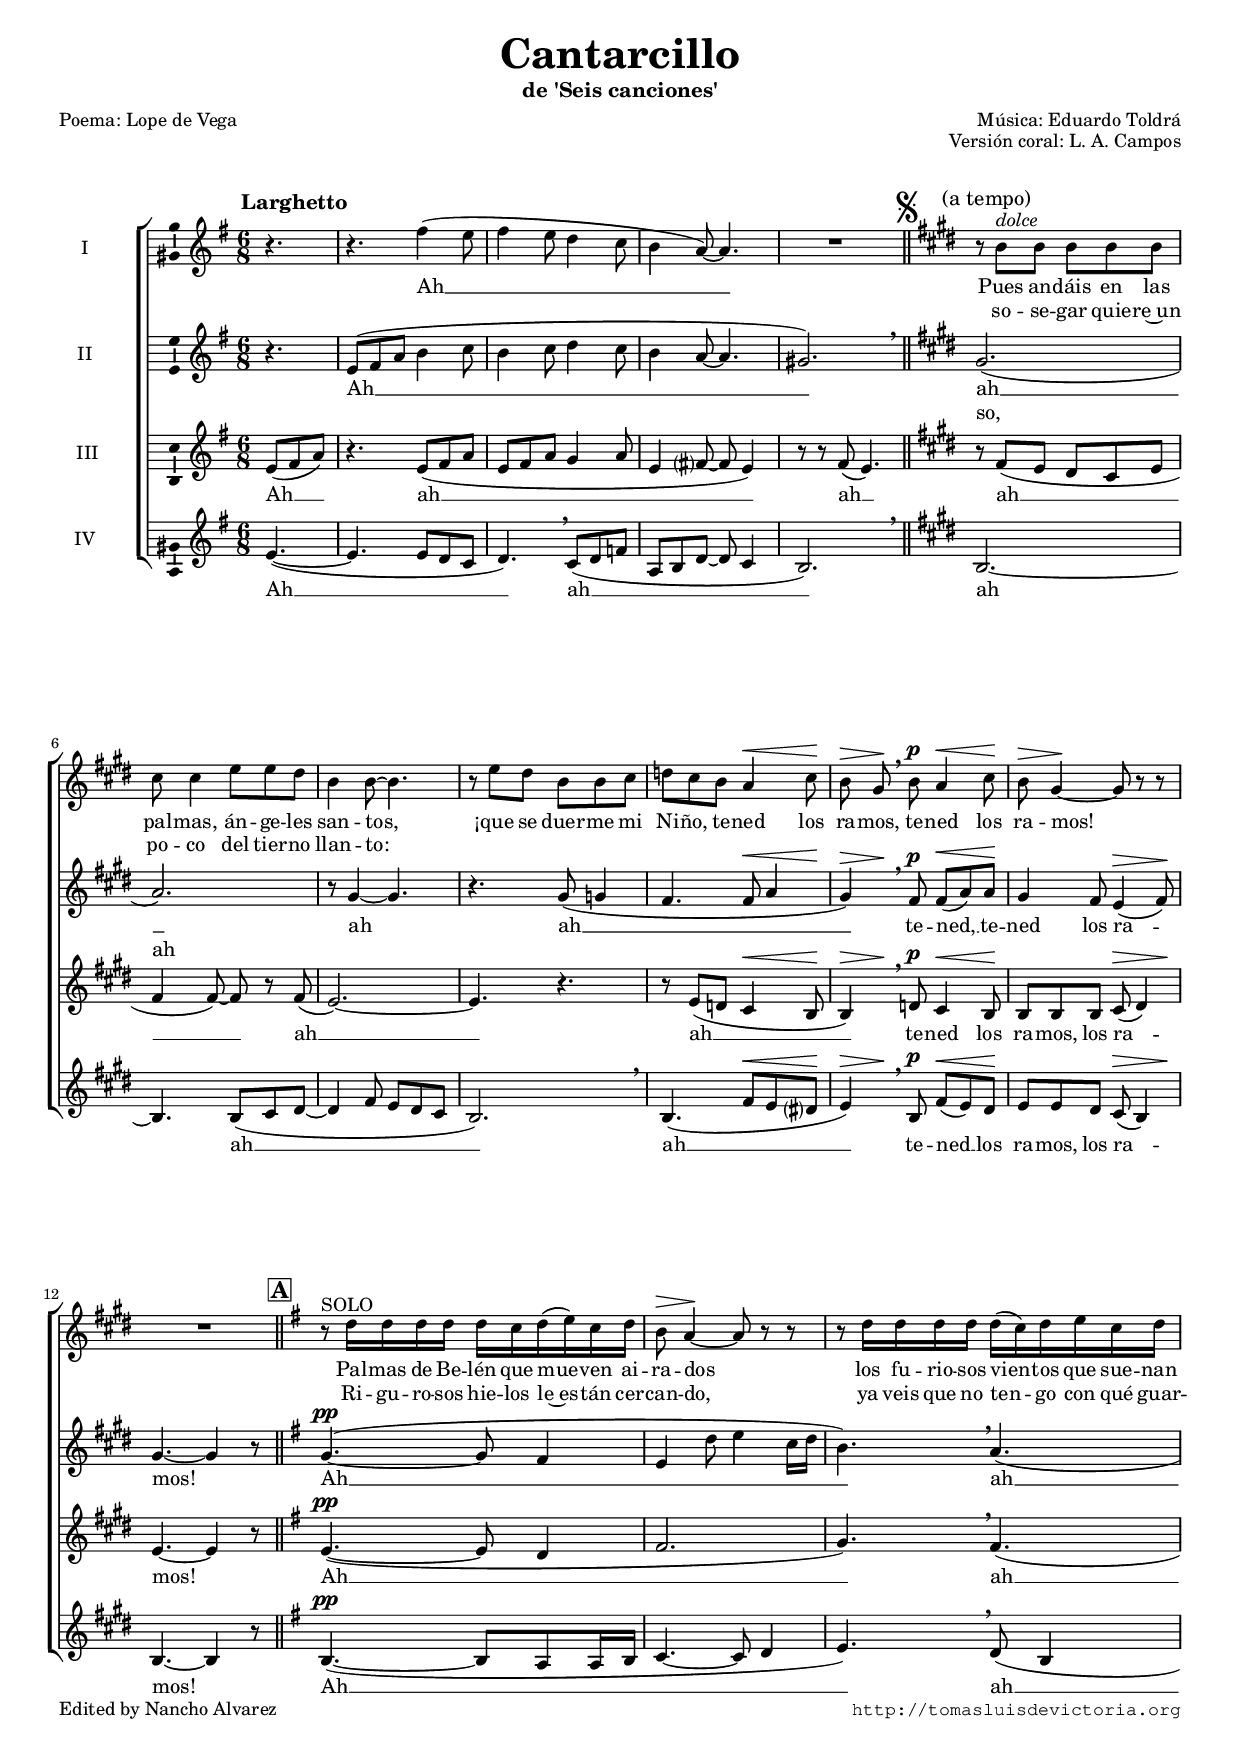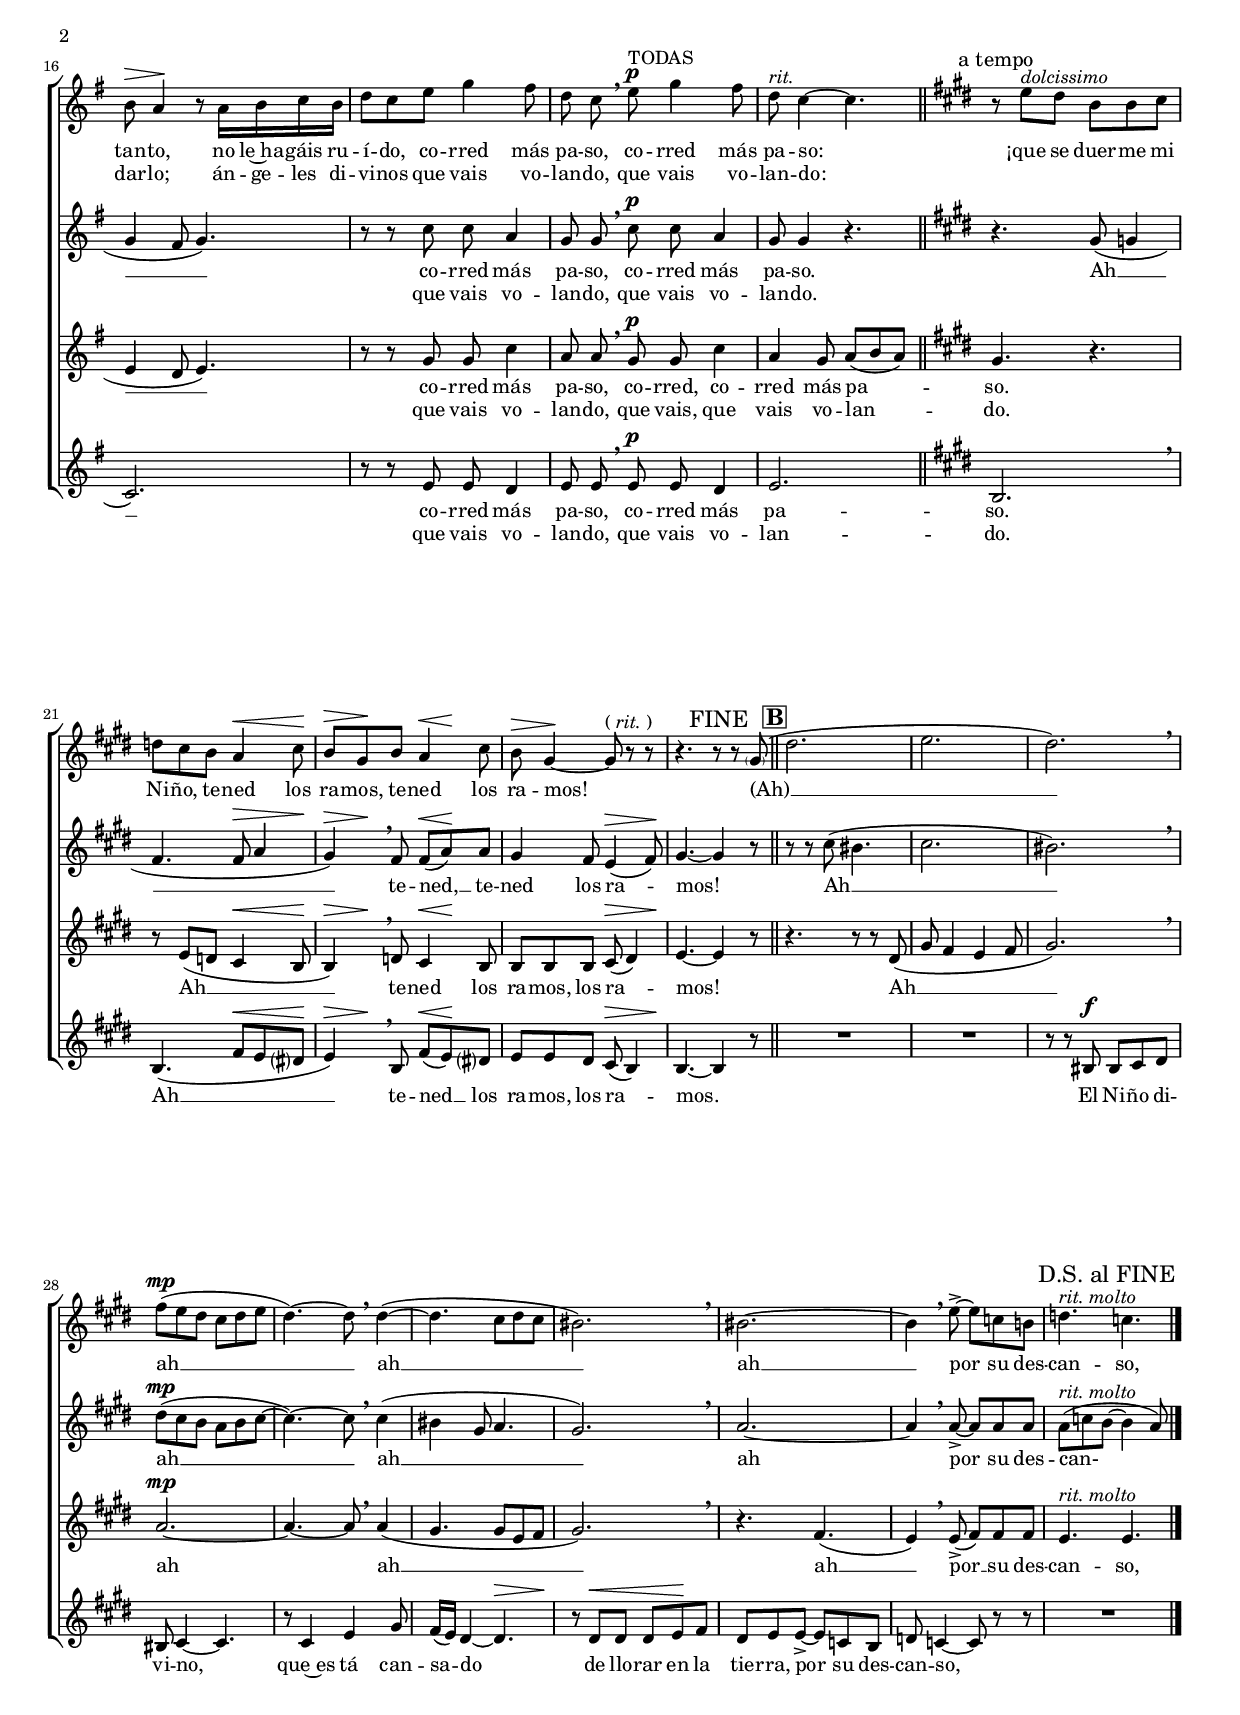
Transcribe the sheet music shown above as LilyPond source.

\version "2.11.32"

#(set-default-paper-size "a4")
#(set-global-staff-size 16)
#(ly:set-option 'point-and-click #f)

ss=\once \set suggestAccidentals = ##t


\header {
	title=\markup{\bigger \bigger \bigger "Cantarcillo" }
	subtitle="de 'Seis canciones'"
	%subsubtitle="(para 4 v. blancas)"
	composer = "Música: Eduardo Toldrá"
	opus = "Versión coral: L. A. Campos"
	poet="Poema: Lope de Vega"
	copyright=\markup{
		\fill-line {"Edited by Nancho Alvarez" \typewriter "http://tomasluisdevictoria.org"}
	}
%	tagline=""
}

global={\key g \major \time 6/8 \partial 4. \skip 4. \skip 1*6/8*4 \bar "||"
					\key e \major \skip 1*6/8*8 \bar "||"
					\key g \major \skip 1*6/8*7 \bar "||"
					\key e \major \skip 1*6/8*5 \bar "||"
					\skip 1*6/8*10 \bar "|." 
}


cantus={\dynamicUp
	\once \override TextScript #'X-offset = #-3
	\once \override TextScript #'padding = #2
	\transpose e g {
	s4*0^\markup{\bold \bigger "Larghetto"}
	r4. |
	r dis''4( cis''8 |
	dis''4 cis''8 b'4 a'8 |
	gis'4 fis'8) ~ fis'4. |
%5
	R1*6/8 |
	}
	\transpose des e{
	\mark \markup{\musicglyph #"scripts.segno"}
	\once \override Voice.TextScript #'X-offset = #-4
	r8^\markup{\bigger "(a tempo)"} 
	\once \override TextScript #'outside-staff-priority = #1
	 aes'^\markup{\italic "dolce"} aes' aes' aes' aes' |
	bes' bes'4 des''8 des'' c'' |
	aes'4 aes'8 ~ aes'4. |
	r8 des'' c'' aes' aes' bes' |
%10
	ces'' bes' aes' ges'4\< bes'8\! |
	aes'\> f'\! \noBeam \breathe aes'^\p ges'4\< bes'8\! |
	aes'\> f'4\! ~ f'8 r r |
	R1*6/8 |
	}
	\transpose e g{
	\mark \default
	r8^"SOLO" b'16 b' b' b' b' a' b'( cis'') a' b' |
%15
	gis'8\> fis'4\! ~ fis'8 r r |
	r b'16 b' b' b' b'( a') b' cis'' a' b' |
	gis'8\> fis'4\! r8 fis'16 gis' a' gis' |
	b'8 a' cis'' e''4 dis''8 |
	b' a' \noBeam \breathe cis''^\p^"TODAS" e''4 dis''8 |
%20
	b'^\markup{\italic "rit."} a'4 ~ a'4. |
	}
	\transpose des e{
	\once \override Voice.TextScript #'X-offset = #-4
	r8^\markup{\bigger "a tempo"} 
	\once \override TextScript #'outside-staff-priority = #1
	 des''^\markup{\italic "dolcissimo"} c'' aes' aes' bes' |
	ces'' bes' aes' ges'4\< bes'8\! |
	aes'\> f'\! aes' <<{ges'4 bes'8} {s8\< s8\! s8 }>> |
	aes'\> f'4\! ~ f'8^\markup{"(" \italic "rit." ")"} r r |
%25
	\once \override Voice.TextScript #'padding = #1
	r4.^\markup{\bigger \bigger "  FINE"} r8 r <\parenthesize f'>( |
	\mark \default
	c''2. |
	des'' |
	c'') \breathe |
	ees''8(^\mp des'' c'' bes' c'' des'' |
%30
	c''4.) ~ c''8 \breathe c''4( ~ |
	c''4. bes'8 c'' bes' |
	a'2.) \breathe |
	a' ~ |
	a'4 \breathe des''8-> ~ des'' beses' aes' |
%35
	ces''4.^\markup{\italic "rit. molto"} beses'
	\override Score.RehearsalMark #'break-visibility = ##(#t #f #f)
	\override Score.RehearsalMark #'self-alignment-X = #right
	\override Score.RehearsalMark #'padding = #3
	\mark \markup{"D.S. al FINE"}
}
}

altus={
	\dynamicUp
	\transpose e g {
	r4. |
	cis'8( dis' fis' gis'4 a'8 |
	gis'4 a'8 b'4 a'8 |
	gis'4 fis'8 ~ fis'4. |
%5
	eis'2.) \breathe |
	}
	\transpose des e{
	f'\( |
	ges'\) |
	r8 f'4 ~ f'4. |
	r f'8( fes'4 |
%10
	ees'4. <<{ees'8 ges'4} {s8\< s8 s8\!}>> |
	<<f'4) {s8\> s8\!}>> \breathe ees'8^\p ees'(\< ges') ges'\! |
	f'4 ees'8 des'4\>( ees'8\!) |
	f'4. ~ f'4 r8 |
	}
	\transpose e g{
	e'4.^\pp( ~ e'8 dis'4 |
%15
	cis' b'8 cis''4 a'16 b' |
	gis'4.) \breathe fis'( |
	e'4 dis'8 e'4.) |
	r8 r a' a' fis'4 |
	e'8 e' \noBeam \breathe a'^\p a' fis'4 |
%20
	e'8 e'4 r4. |
	}
	\transpose des e{
	r f'8( fes'4 |
	ees'4. <<{ees'8 ges'4} {s8\> s8 s8\!}>> |
	<<f'4) {s8\> s8\!}>> \breathe ees'8 ees'(\< ges')\! ges' |
	f'4 ees'8 des'4(\> ees'8)\! |
%25
	f'4. ~ f'4 r8 |
	r r bes'( a'4. |
	bes'2. |
	a') \breathe |
	c''8^\mp( bes' aes' ges' aes' bes' ~ |
%30
	bes'4.) ~ bes'8 \breathe bes'4( |
	a' f'8 ges'4. |
	f'2.) \breathe |
	ges' ~ |
	ges'4 \breathe ges'8-> ~ ges' ges' ges' |
%35
	ges'^\markup{\italic "rit. molto"}( beses' aes' ~ aes'4 ges'8) 
}
}

tenor={
	\dynamicUp
	\transpose e g {
	cis'8( dis' fis') |
	r4. cis'8( dis' fis' |
	cis' dis' fis' e'4 fis'8 |
	cis'4 dis'?8 ~ dis' cis'4) |
%5
	r8 r dis'( cis'4.) |
	}
	\transpose des e{
	r8 ees'( des' c' bes des' |
	ees'4 ees'8) ~ ees' r ees'( |
	des'2.) ~ |
	des'4. r |
%10
	r8 des'( ces' bes4\< aes8\! |
	<<aes4) {s8\> s8\!}>> \breathe ces'8^\p bes4\< aes8\! |
	aes aes aes <<{bes8( c'4)} {s8\> s8 s8\! }>> |
	des'4. ~ des'4 r8 |
	}
	\transpose e g{
	cis'4.^\pp( ~ cis'8 b4 |
%15
	dis'2. |
	e'4.) \breathe dis'( |
	cis'4 b8 cis'4.) |
	r8 r e' e' a'4 |
	fis'8 fis' \noBeam \breathe e'^\p e' a'4 |
%20
	fis' e'8 fis'( gis' fis') |
	}
	\transpose des e{
	f'4. r |
	r8 des'( ces' bes4\< aes8\! |
	<<aes4) {s8\> s8\! }>> \breathe ces'8 <<bes4 {s8\< s8\!}>> aes8 |
	aes aes aes <<{bes( c'4)} {s8\> s8 s8\! }>> |
%25
	des'4. ~ des'4 r8 |
	r4. r8 r c'( |
	f' ees'4 des' ees'8 |
	f'2.) \breathe |
	ges'^\mp ~ |
%30
	ges'4. ~ ges'8 \breathe ges'4( |
	f'4. f'8 des' ees' |
	f'2.) \breathe |
	r4. ees'( |
	des'4) \breathe des'8->( ees') ees' ees' |
%35
	des'4.^\markup{\italic "rit. molto"} des'
}
}

bassus={
	\dynamicUp
	\transpose e g {
	cis'4.( ~ |
	cis' cis'8 b a |
	b4.) \breathe a8( b d' |
	fis gis b ~ b a4 |
%5
	gis2.) \breathe |
	}
	\transpose des e{
	aes ~ |
	aes4. aes8( bes c' ~ |
	c'4 ees'8 des' c' bes |
	aes2.) \breathe |
%10
	aes4.( ees'8\< des' c'?\! |
	<<des'4) {s8\> s8\!}>> \breathe aes8^\p ees'(\< des') c'\! |
	des' des' c' <<{bes( aes4)} {s8\> s8 s8\!}>> |
	aes4. ~ aes4 r8 |
	}
	\transpose e g{
	gis4.^\pp( ~ gis8 fis fis16 gis |
%15
	a4. ~ a8 b4 |
	cis'4.) \breathe b8( gis4 |
	a2.) |
	r8 r cis' cis' b4 |
	cis'8 cis' \noBeam \breathe cis'^\p cis' b4 |
%20
	cis'2. |
	}
	\transpose des e{
	aes \breathe |
	aes4.( ees'8\< des' c'?\! |
	<<des'4) {s8\> s8\! }>> \breathe aes8 ees'(\< des')\! c'? |
	des' des' c' <<{bes( aes4)} {s8\> s8 s8\! }>> |
%25
	aes4. ~ aes4 r8 |
	R1*6/8 |
	R1*6/8 |
	r8 r a^\f a bes c' |
	a bes4 ~ bes4. |
%30
	r8 bes4 des' f'8 |
	ees'16( des') c'4 ~  <<c'4. {s8\> s8 s8\! }>> |
	r8 c'\< c' c' des'\! ees' |
	\override Voice.Script #'padding = #0.7
	c' des' des'-> ~ des' beses aes |
	ces' beses4 ~ beses8 r r |
%35
	R1*6/8
	}
}


textocantus=\lyricmode{
Ah __
Pues an -- dáis en las pal -- mas,
án -- ge -- les san -- tos, 
¡que se duer -- me mi Ni -- ño, 
te -- ned los ra -- mos,
te -- ned los ra -- mos!
Pal -- mas de Be -- lén que mue -- ven ai -- ra -- dos
los fu -- rio -- sos vien -- tos que sue -- nan tan -- to,
no le~ha -- gáis ru -- í -- do,
co -- rred más pa -- so,
co -- rred más pa -- so:
¡que se duer -- me mi Ni -- ño, 
te -- ned los ra -- mos,
te -- ned los ra -- mos!
"(Ah)" __ 
ah __
ah __
ah __
por su des -- can -- so,
}
textocantusb=\lyricmode{
_
so -- se -- gar quie -- re~un po -- co
del tier -- no llan -- to:
_ _ _ _ _ _ _ _ _ _ _ _ _ _ _ _ _ 
Ri -- gu -- ro -- sos hie -- los le~es -- tán cer -- can -- do,
ya veis que no ten -- go con qué guar -- dar -- lo;
án -- ge -- les di -- vi -- nos que vais vo -- lan -- do,
que vais vo -- lan -- do:
}

textoaltus=\lyricmode{
Ah __
ah __ _
ah
ah __
te -- ned, __
te -- ned los ra -- mos!
Ah __ 
ah __
co -- rred más pa -- so,
co -- rred más pa -- so.
Ah __
te -- ned, __
te -- ned los ra -- mos!
Ah __
ah __
ah __
ah
por su des -- can-
}

textoaltusb=\lyricmode{
_
\once \override Lyrics . LyricText #'self-alignment-X = #left
so,
ah
_ _ _ _ _ _ _ _ _ 
_ _ 
que vais vo -- lan -- do,
que vais vo -- lan -- do.
}

textotenor=\lyricmode{
Ah __
ah __
ah __
ah __
ah __
ah __
te -- ned los ra -- mos,
los ra -- mos!
Ah __
ah __
co -- rred más pa -- so,
co -- rred,
co -- rred más pa -- so.
Ah __
te -- ned los ra -- mos,
los ra -- mos!
Ah __
ah 
ah __ 
ah __
por __ su des -- can -- so,
}

textotenorb=\lyricmode{
_ _ _ _ _ _ _ _ _ _ _ _ _ _ 
_ _ 
que vais vo -- lan -- do,
que vais, que vais vo -- lan -- do.
}

textobassus=\lyricmode{
Ah __
ah __
ah 
ah __
ah __
te -- ned __ los ra -- mos,
los ra -- mos!
Ah __
ah __
co -- rred más pa -- so,
co -- rred más pa -- so.
Ah __
te -- ned __ los ra -- mos,
los ra -- mos.
El Ni -- ño di -- vi -- no,
que~es tá can -- sa -- do
de llo -- rar en la tie -- rra,
por su des -- can -- so,
}

textobassusb=\lyricmode{
_ _ _ _ _ _ _ _ _ _ _ _ _ 
_ _ 
que vais vo -- lan -- do,
que vais vo -- lan -- do.
}


\score {
\new ChoirStaff<<

	\new Staff <<\global
	\new Voice="v1" {
		\set Staff.instrumentName="I  " 
		\clef "treble"
		\cantus }
	\new Lyrics \lyricsto "v1" {\textocantus }
	\new Lyrics \lyricsto "v1" {\textocantusb }
	>>

	
	\new Staff << \global
	\new Voice="v2" {
		\set Staff.instrumentName="II  "
		\clef "treble" 
		\altus}
	\new Lyrics \lyricsto "v2" {\textoaltus }
	\new Lyrics \lyricsto "v2" {\textoaltusb }
	>>

	
	\new Staff <<\global
	\new Voice="v3" {
		\set Staff.instrumentName="III "
		\clef "treble"
		\tenor }
	\new Lyrics \lyricsto "v3" {\textotenor }
	\new Lyrics \lyricsto "v3" {\textotenorb }
	>>
	

	\new Staff <<\global
	\new Voice="v4" {
		\set Staff.instrumentName="IV  "
		\clef "treble" 
		\bassus }
	\new Lyrics \lyricsto "v4" {\textobassus }
	\new Lyrics \lyricsto "v4" {\textobassusb }
	>>
	
>>


\layout{ 
	%\context {\Lyrics \override VerticalAxisGroup #'minimum-Y-extent = #'(-0 . 0) }
	\context {\Score 
		\override BarNumber #'padding = #2 
		markFormatter = #format-mark-box-letters
	}
	%\context {\Lyrics \override LyricText #'font-size = #2 }
	\context {\Voice 
		%melismaBusyProperties = #'() 
		\override PhrasingSlur  #'dash-period = #0.04
		\override PhrasingSlur #'dash-fraction = #0.1
		\override PhrasingSlur #'ratio = #0.25         %Slur default
		\override PhrasingSlur #'line-thickness = #0.8 %Slur default

	}
	%\context { \RemoveEmptyStaffContext }
	\context {\Staff 
		\consists Ambitus_engraver 
		%\consists Horizontal_bracket_engraver
		%\override HorizontalBracket #'direction = #up
		%\override HorizontalBracket #'bracket-flare = #'(0.2 . 0.2)
		printKeyCancellation = ##f
		extraNatural = ##f
	}

}

%\midi {}

}

\paper{
	system-count=6
	%line-width=19.0\cm
	between-system-padding = 0
	ragged-last-bottom = ##f
	head-separation = 1\mm
	foot-separation = 2\mm
}
